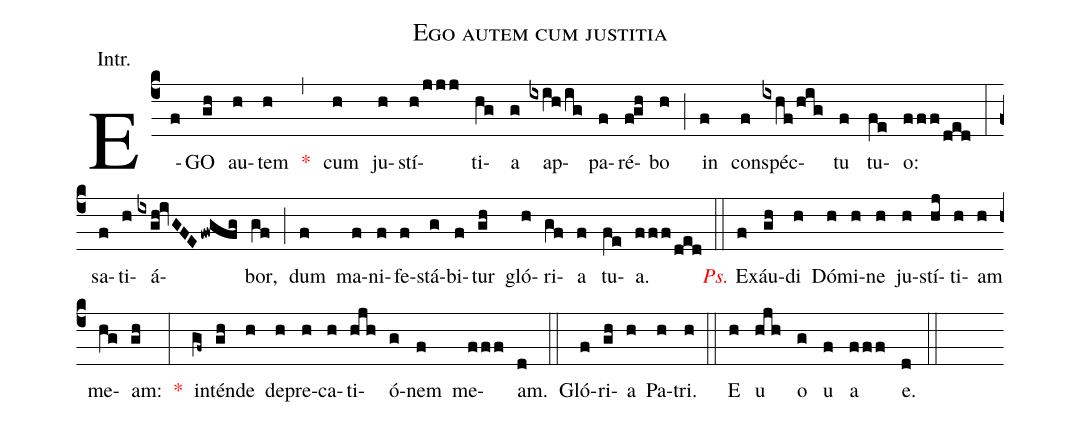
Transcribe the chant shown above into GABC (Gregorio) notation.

name:Ego autem cum justitia;
annotation:Intr.;
mode:I.;
office-part:Introit;
%%
(c4) E(f)GO(gh) au(h)tem(h) <v>\red{*}</v>(,) cum(h) ju(h)stí(h/jjj)ti(hg)a(g) ap(ixih/ig)pa(f)ré(f!gh)bo(h) (;) in(f) con(f)spéc(ixhf/hig)tu(f) tu(fe)o:(fff/ded) (:) sa(f)ti(h)á(ixgh!ivGFEfwgfg)bor,(gf) (;) dum(f) ma(f)ni(f)fe(f)stá(g)bi(f)tur(gh) gló(h)ri(gf)a(f) tu(fe)a.(fff/ded) (::) <v>\redit{Ps.}</v> Ex(f)áu(gh)di(h) Dó(h)mi(h)ne(h) ju(h)stí(hj)ti(h)am(h) me(hg)am:(gh) <v>\red{*}</v>(:) in(gf~)tén(gh)de(h) de(h)pre(h)ca(h)ti(hjh)ó(g)nem(f) me(fff)am.(d) (::) Gló(f)ri(gh)a(h) Pa(h)tri.(h) (::) E(h) u(hjh) o(g) u(f) a(fff) e.(d) (::)
